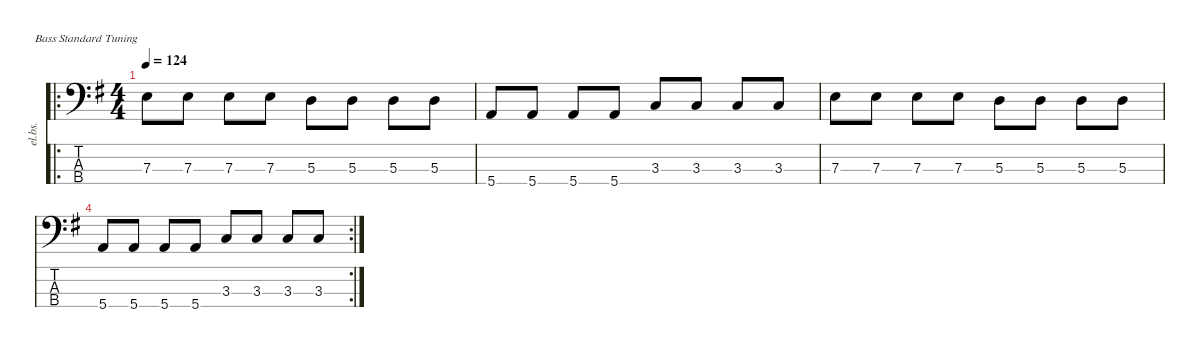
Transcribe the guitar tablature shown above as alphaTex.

\defaultSystemsLayout 4
\hideDynamics
\bracketExtendMode nobrackets
\otherSystemsTrackNameOrientation horizontal
\defaultBarNumberDisplay FirstOfSystem
\track ("Electric Bass" "el.bs.") {instrument electricbassfinger}
\staff {score tabs}
\tuning (G2 D2 A1 E1)
\ro
\ts (4 4)
\tempo 124
\clef f4
\ks eminor
7.3{acc forcenatural}.8{dy mf instrument electricbassfinger} 7.3{acc forcenatural}.8 7.3{acc forcenatural}.8 7.3{acc forcenatural}.8 5.3{acc forcenatural}.8 5.3{acc forcenatural}.8 5.3{acc forcenatural}.8 5.3{acc forcenatural}.8 |
5.4{acc forcenatural}.8 5.4{acc forcenatural}.8 5.4{acc forcenatural}.8 5.4{acc forcenatural}.8 3.3{acc forcenatural}.8 3.3{acc forcenatural}.8 3.3{acc forcenatural}.8 3.3{acc forcenatural}.8 |
7.3{acc forcenatural}.8 7.3{acc forcenatural}.8 7.3{acc forcenatural}.8 7.3{acc forcenatural}.8 5.3{acc forcenatural}.8 5.3{acc forcenatural}.8 5.3{acc forcenatural}.8 5.3{acc forcenatural}.8 |
\rc 2
5.4{acc forcenatural}.8 5.4{acc forcenatural}.8 5.4{acc forcenatural}.8 5.4{acc forcenatural}.8 3.3{acc forcenatural}.8 3.3{acc forcenatural}.8 3.3{acc forcenatural}.8 3.3{acc forcenatural}.8
